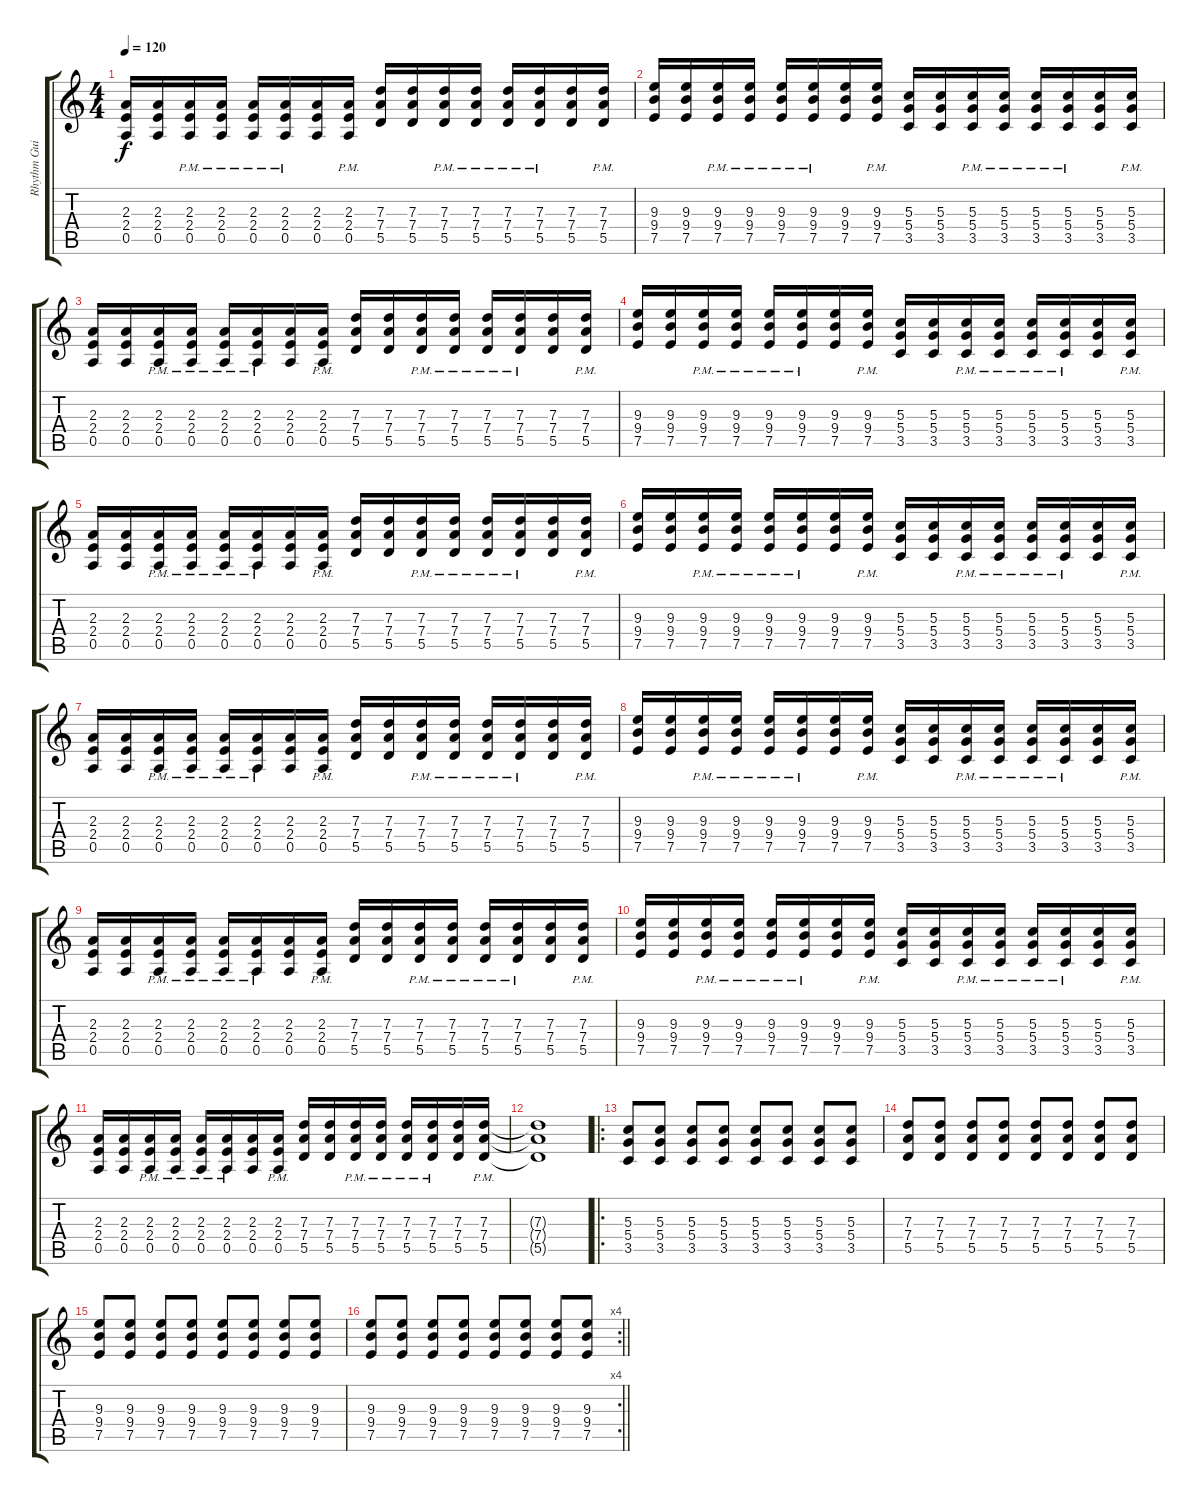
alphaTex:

\track ("Rhythm Guitar" "Rhythm Gui") {instrument overdrivenguitar}
\staff {score tabs}
\tuning (E4 B3 G3 D3 A2 E2) {hide}
\ts (4 4)
\tempo 120
\clef g2
\ks c
(2.3 2.4 0.5).16{dy f} (2.3 2.4 0.5).16 (2.3{pm} 2.4{pm} 0.5{pm}).16 (2.3{pm} 2.4{pm} 0.5{pm}).16 (2.3{pm} 2.4{pm} 0.5{pm}).16 (2.3{pm} 2.4{pm} 0.5{pm}).16 (2.3 2.4 0.5).16 (2.3{pm} 2.4{pm} 0.5{pm}).16 (7.3 7.4 5.5).16 (7.3 7.4 5.5).16 (7.3{pm} 7.4{pm} 5.5{pm}).16 (7.3{pm} 7.4{pm} 5.5{pm}).16 (7.3{pm} 7.4{pm} 5.5{pm}).16 (7.3{pm} 7.4{pm} 5.5{pm}).16 (7.3 7.4 5.5).16 (7.3{pm} 7.4{pm} 5.5{pm}).16 |
(9.3 9.4 7.5).16 (9.3 9.4 7.5).16 (9.3{pm} 9.4{pm} 7.5{pm}).16 (9.3{pm} 9.4{pm} 7.5{pm}).16 (9.3{pm} 9.4{pm} 7.5{pm}).16 (9.3{pm} 9.4{pm} 7.5{pm}).16 (9.3 9.4 7.5).16 (9.3{pm} 9.4{pm} 7.5{pm}).16 (5.3 5.4 3.5).16 (5.3 5.4 3.5).16 (5.3{pm} 5.4{pm} 3.5{pm}).16 (5.3{pm} 5.4{pm} 3.5{pm}).16 (5.3{pm} 5.4{pm} 3.5{pm}).16 (5.3{pm} 5.4{pm} 3.5{pm}).16 (5.3 5.4 3.5).16 (5.3{pm} 5.4{pm} 3.5{pm}).16 |
(2.3 2.4 0.5).16 (2.3 2.4 0.5).16 (2.3{pm} 2.4{pm} 0.5{pm}).16 (2.3{pm} 2.4{pm} 0.5{pm}).16 (2.3{pm} 2.4{pm} 0.5{pm}).16 (2.3{pm} 2.4{pm} 0.5{pm}).16 (2.3 2.4 0.5).16 (2.3{pm} 2.4{pm} 0.5{pm}).16 (7.3 7.4 5.5).16 (7.3 7.4 5.5).16 (7.3{pm} 7.4{pm} 5.5{pm}).16 (7.3{pm} 7.4{pm} 5.5{pm}).16 (7.3{pm} 7.4{pm} 5.5{pm}).16 (7.3{pm} 7.4{pm} 5.5{pm}).16 (7.3 7.4 5.5).16 (7.3{pm} 7.4{pm} 5.5{pm}).16 |
(9.3 9.4 7.5).16 (9.3 9.4 7.5).16 (9.3{pm} 9.4{pm} 7.5{pm}).16 (9.3{pm} 9.4{pm} 7.5{pm}).16 (9.3{pm} 9.4{pm} 7.5{pm}).16 (9.3{pm} 9.4{pm} 7.5{pm}).16 (9.3 9.4 7.5).16 (9.3{pm} 9.4{pm} 7.5{pm}).16 (5.3 5.4 3.5).16 (5.3 5.4 3.5).16 (5.3{pm} 5.4{pm} 3.5{pm}).16 (5.3{pm} 5.4{pm} 3.5{pm}).16 (5.3{pm} 5.4{pm} 3.5{pm}).16 (5.3{pm} 5.4{pm} 3.5{pm}).16 (5.3 5.4 3.5).16 (5.3{pm} 5.4{pm} 3.5{pm}).16 |
(2.3 2.4 0.5).16 (2.3 2.4 0.5).16 (2.3{pm} 2.4{pm} 0.5{pm}).16 (2.3{pm} 2.4{pm} 0.5{pm}).16 (2.3{pm} 2.4{pm} 0.5{pm}).16 (2.3{pm} 2.4{pm} 0.5{pm}).16 (2.3 2.4 0.5).16 (2.3{pm} 2.4{pm} 0.5{pm}).16 (7.3 7.4 5.5).16 (7.3 7.4 5.5).16 (7.3{pm} 7.4{pm} 5.5{pm}).16 (7.3{pm} 7.4{pm} 5.5{pm}).16 (7.3{pm} 7.4{pm} 5.5{pm}).16 (7.3{pm} 7.4{pm} 5.5{pm}).16 (7.3 7.4 5.5).16 (7.3{pm} 7.4{pm} 5.5{pm}).16 |
(9.3 9.4 7.5).16 (9.3 9.4 7.5).16 (9.3{pm} 9.4{pm} 7.5{pm}).16 (9.3{pm} 9.4{pm} 7.5{pm}).16 (9.3{pm} 9.4{pm} 7.5{pm}).16 (9.3{pm} 9.4{pm} 7.5{pm}).16 (9.3 9.4 7.5).16 (9.3{pm} 9.4{pm} 7.5{pm}).16 (5.3 5.4 3.5).16 (5.3 5.4 3.5).16 (5.3{pm} 5.4{pm} 3.5{pm}).16 (5.3{pm} 5.4{pm} 3.5{pm}).16 (5.3{pm} 5.4{pm} 3.5{pm}).16 (5.3{pm} 5.4{pm} 3.5{pm}).16 (5.3 5.4 3.5).16 (5.3{pm} 5.4{pm} 3.5{pm}).16 |
(2.3 2.4 0.5).16 (2.3 2.4 0.5).16 (2.3{pm} 2.4{pm} 0.5{pm}).16 (2.3{pm} 2.4{pm} 0.5{pm}).16 (2.3{pm} 2.4{pm} 0.5{pm}).16 (2.3{pm} 2.4{pm} 0.5{pm}).16 (2.3 2.4 0.5).16 (2.3{pm} 2.4{pm} 0.5{pm}).16 (7.3 7.4 5.5).16 (7.3 7.4 5.5).16 (7.3{pm} 7.4{pm} 5.5{pm}).16 (7.3{pm} 7.4{pm} 5.5{pm}).16 (7.3{pm} 7.4{pm} 5.5{pm}).16 (7.3{pm} 7.4{pm} 5.5{pm}).16 (7.3 7.4 5.5).16 (7.3{pm} 7.4{pm} 5.5{pm}).16 |
(9.3 9.4 7.5).16 (9.3 9.4 7.5).16 (9.3{pm} 9.4{pm} 7.5{pm}).16 (9.3{pm} 9.4{pm} 7.5{pm}).16 (9.3{pm} 9.4{pm} 7.5{pm}).16 (9.3{pm} 9.4{pm} 7.5{pm}).16 (9.3 9.4 7.5).16 (9.3{pm} 9.4{pm} 7.5{pm}).16 (5.3 5.4 3.5).16 (5.3 5.4 3.5).16 (5.3{pm} 5.4{pm} 3.5{pm}).16 (5.3{pm} 5.4{pm} 3.5{pm}).16 (5.3{pm} 5.4{pm} 3.5{pm}).16 (5.3{pm} 5.4{pm} 3.5{pm}).16 (5.3 5.4 3.5).16 (5.3{pm} 5.4{pm} 3.5{pm}).16 |
(2.3 2.4 0.5).16 (2.3 2.4 0.5).16 (2.3{pm} 2.4{pm} 0.5{pm}).16 (2.3{pm} 2.4{pm} 0.5{pm}).16 (2.3{pm} 2.4{pm} 0.5{pm}).16 (2.3{pm} 2.4{pm} 0.5{pm}).16 (2.3 2.4 0.5).16 (2.3{pm} 2.4{pm} 0.5{pm}).16 (7.3 7.4 5.5).16 (7.3 7.4 5.5).16 (7.3{pm} 7.4{pm} 5.5{pm}).16 (7.3{pm} 7.4{pm} 5.5{pm}).16 (7.3{pm} 7.4{pm} 5.5{pm}).16 (7.3{pm} 7.4{pm} 5.5{pm}).16 (7.3 7.4 5.5).16 (7.3{pm} 7.4{pm} 5.5{pm}).16 |
(9.3 9.4 7.5).16 (9.3 9.4 7.5).16 (9.3{pm} 9.4{pm} 7.5{pm}).16 (9.3{pm} 9.4{pm} 7.5{pm}).16 (9.3{pm} 9.4{pm} 7.5{pm}).16 (9.3{pm} 9.4{pm} 7.5{pm}).16 (9.3 9.4 7.5).16 (9.3{pm} 9.4{pm} 7.5{pm}).16 (5.3 5.4 3.5).16 (5.3 5.4 3.5).16 (5.3{pm} 5.4{pm} 3.5{pm}).16 (5.3{pm} 5.4{pm} 3.5{pm}).16 (5.3{pm} 5.4{pm} 3.5{pm}).16 (5.3{pm} 5.4{pm} 3.5{pm}).16 (5.3 5.4 3.5).16 (5.3{pm} 5.4{pm} 3.5{pm}).16 |
(2.3 2.4 0.5).16 (2.3 2.4 0.5).16 (2.3{pm} 2.4{pm} 0.5{pm}).16 (2.3{pm} 2.4{pm} 0.5{pm}).16 (2.3{pm} 2.4{pm} 0.5{pm}).16 (2.3{pm} 2.4{pm} 0.5{pm}).16 (2.3 2.4 0.5).16 (2.3{pm} 2.4{pm} 0.5{pm}).16 (7.3 7.4 5.5).16 (7.3 7.4 5.5).16 (7.3{pm} 7.4{pm} 5.5{pm}).16 (7.3{pm} 7.4{pm} 5.5{pm}).16 (7.3{pm} 7.4{pm} 5.5{pm}).16 (7.3{pm} 7.4{pm} 5.5{pm}).16 (7.3 7.4 5.5).16 (7.3{pm} 7.4{pm} 5.5{pm}).16 |
(7.3{t} 7.4{t} 5.5{t}).1 |
\ro
(5.3 5.4 3.5).8 (5.3 5.4 3.5).8 (5.3 5.4 3.5).8 (5.3 5.4 3.5).8 (5.3 5.4 3.5).8 (5.3 5.4 3.5).8 (5.3 5.4 3.5).8 (5.3 5.4 3.5).8 |
(7.3 7.4 5.5).8 (7.3 7.4 5.5).8 (7.3 7.4 5.5).8 (7.3 7.4 5.5).8 (7.3 7.4 5.5).8 (7.3 7.4 5.5).8 (7.3 7.4 5.5).8 (7.3 7.4 5.5).8 |
(9.3 9.4 7.5).8 (9.3 9.4 7.5).8 (9.3 9.4 7.5).8 (9.3 9.4 7.5).8 (9.3 9.4 7.5).8 (9.3 9.4 7.5).8 (9.3 9.4 7.5).8 (9.3 9.4 7.5).8 |
\rc 4
\barLineRight lightlight
(9.3 9.4 7.5).8 (9.3 9.4 7.5).8 (9.3 9.4 7.5).8 (9.3 9.4 7.5).8 (9.3 9.4 7.5).8 (9.3 9.4 7.5).8 (9.3 9.4 7.5).8 (9.3 9.4 7.5).8
